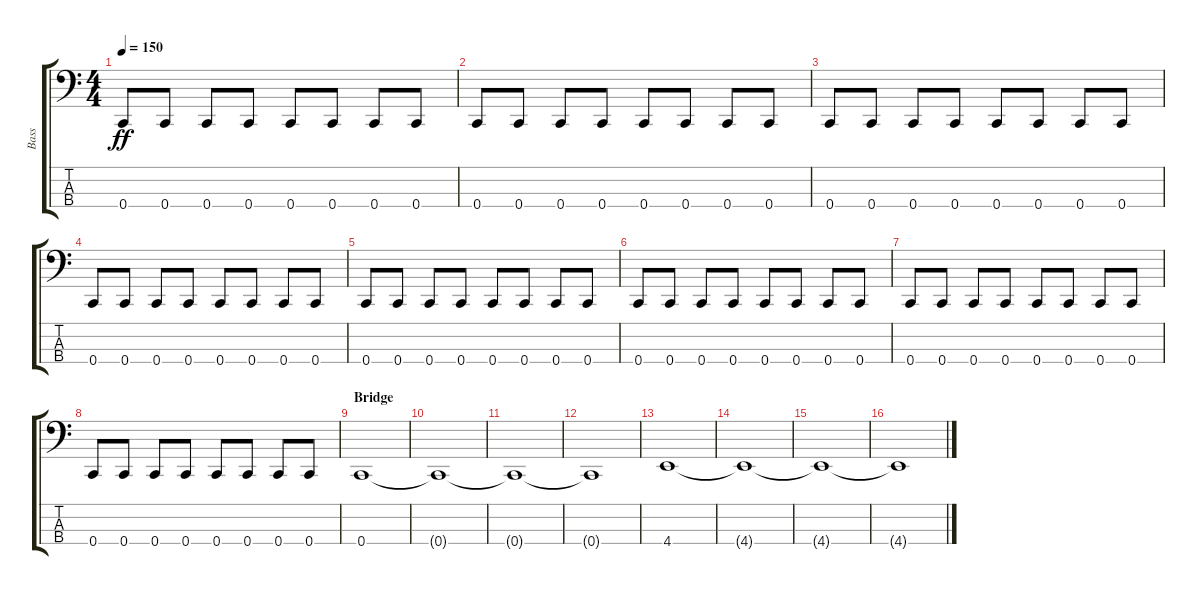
\track ("Bass" "Bass") {instrument electricbassfinger}
\staff {score tabs}
\tuning (F2 C2 G1 C1) {hide}
\ts (4 4)
\tempo 150
\clef f4
\ks c
0.4.8{dy ff} 0.4.8 0.4.8 0.4.8 0.4.8 0.4.8 0.4.8 0.4.8 |
0.4.8 0.4.8 0.4.8 0.4.8 0.4.8 0.4.8 0.4.8 0.4.8 |
0.4.8 0.4.8 0.4.8 0.4.8 0.4.8 0.4.8 0.4.8 0.4.8 |
0.4.8 0.4.8 0.4.8 0.4.8 0.4.8 0.4.8 0.4.8 0.4.8 |
0.4.8 0.4.8 0.4.8 0.4.8 0.4.8 0.4.8 0.4.8 0.4.8 |
0.4.8 0.4.8 0.4.8 0.4.8 0.4.8 0.4.8 0.4.8 0.4.8 |
0.4.8 0.4.8 0.4.8 0.4.8 0.4.8 0.4.8 0.4.8 0.4.8 |
0.4.8 0.4.8 0.4.8 0.4.8 0.4.8 0.4.8 0.4.8 0.4.8 |
\section ("" "Bridge")
0.4.1 |
0.4{t}.1 |
0.4{t}.1 |
0.4{t}.1 |
4.4.1 |
4.4{t}.1 |
4.4{t}.1 |
4.4{t}.1
